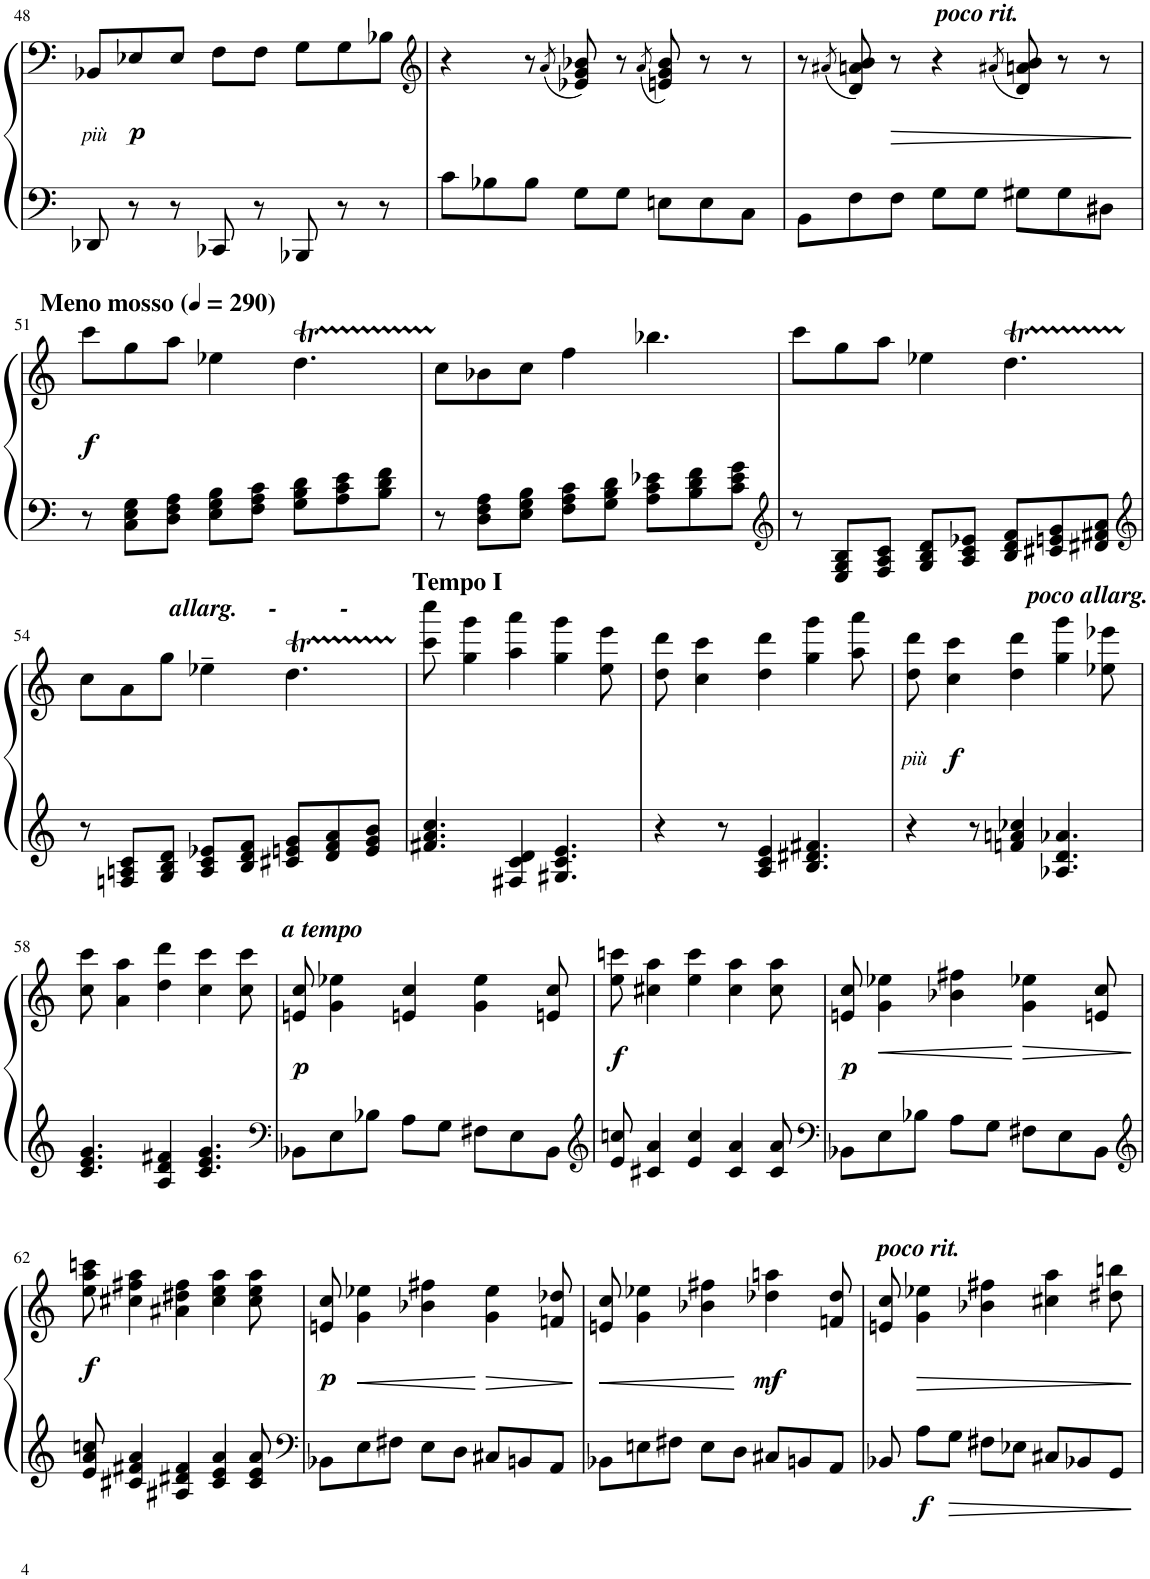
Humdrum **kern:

**kern	**kern	**dynam
*part1	*part1	*part1
*staff2	*staff1	*staff1/2
*I"Piano	*	*
*I'Pno	*	*
!!LO:PB:g=z
*clefF4	*clefF4	*
*k[]	*k[]	*
*M3/8+2/8+3/8	*M3/8+2/8+3/8	*
=48	=48	=48
!	!	!LO:DY:b
8DD-X/	8BB-X/L	other-dynamics
!	!	!LO:DY:b
8r	8E-X/	p
8r	8E-/J	.
8CC-X/	8F\L	.
8r	8F\J	.
8BBB-X/	8G\L	.
8r	8G\	.
8r	8B-X\J	.
=49	=49	=49
*	*clefG2	*
8c\L	4r	.
8B-X\	.	.
8B-\J	8r	.
.	(8qa/	.
8G\L	8e-X/ 8g/ 8b-X/)	.
8G\J	8r	.
.	(8qa/	.
8En\L	8en/ 8g/ 8b-/)	.
8E\	8r	.
8C\J	8r	.
=50	=50	=50
8BB\L	8r	.
.	(8qa#X/	.
8F\	8d/ 8an/ 8b/)	.
!	!	!LO:HP:b
8F\J	8r	>
!	!LO:TX:a:Bi:t=poco rit.	!
8G\L	4r	.
8G\J	.	.
.	(8qa#X/	.
8G#X\L	8d/ 8an/ 8b/)	.
8G#\	8r	.
8D#X\J	8r	.
.	.	]
!!LO:LB:g=z
=51	=51	=51
*	*MM290	*
!	!LO:TX:a:B:t=Meno mosso	!
!	!	!LO:DY:b
8r	8ccc\L	f
8C\ 8E\ 8G\L	8gg\	.
8D\ 8F\ 8A\J	8aa\J	.
8E\ 8G\ 8B\L	4ee-X\	.
8F\ 8A\ 8c\J	.	.
8G\ 8B\ 8d\L	4.ddT\	.
8A\ 8c\ 8e\	.	.
8B\ 8d\ 8f\J	.	.
=52	=52	=52
8r	8cc\L	.
8D\ 8F\ 8A\L	8b-X\	.
8E\ 8G\ 8B\J	8cc\J	.
8F\ 8A\ 8c\L	4ff\	.
8G\ 8B\ 8d\J	.	.
8A\ 8c\ 8e-X\L	4.bb-X\	.
8B\ 8d\ 8f\	.	.
8c\ 8e-\ 8g\J	.	.
=53	=53	=53
*clefG2	*	*
8r	8ccc\L	.
8E/ 8G/ 8B/L	8gg\	.
8F/ 8A/ 8c/J	8aa\J	.
8G/ 8B/ 8d/L	4ee-X\	.
8A/ 8c/ 8e-X/J	.	.
8B/ 8d/ 8f/L	4.ddT\	.
8c#X/ 8en/ 8g/	.	.
8d#X/ 8f#X/ 8a/J	.	.
!!LO:LB:g=z
=54	=54	=54
*clefG2	*	*
8r	8cc\L	.
8Fn/ 8An/ 8c/L	8a\	.
8G/ 8B/ 8d/J	8gg\J	.
!	!LO:TX:a:Bi:t=allarg.     -          -	!
8A/ 8c/ 8e-X/L	4ee-X~\	.
8B/ 8d/ 8f/J	.	.
8c#X/ 8en/ 8g/L	4.ddT\	.
8d/ 8f/ 8a/	.	.
8e/ 8g/ 8b/J	.	.
=55	=55	=55
!	!LO:TX:a:B:t=Tempo I	!
4.f#X/ 4.a/ 4.cc/	8ccc\ 8cccc\	.
.	4gg\ 4ggg\	.
4F#X/ 4c/ 4d/	4aa\ 4aaa\	.
4.G#X/ 4.c/ 4.e/	4gg\ 4ggg\	.
.	8ee\ 8eee\	.
=56	=56	=56
4r	8dd\ 8ddd\	.
.	4cc\ 4ccc\	.
8r	.	.
4A/ 4c/ 4e/	4dd\ 4ddd\	.
4.B/ 4.d#X/ 4.f#X/	4gg\ 4ggg\	.
.	8aa\ 8aaa\	.
=57	=57	=57
!	!	!LO:DY:b
4r	8dd\ 8ddd\	other-dynamics
!	!	!LO:DY:b
.	4cc\ 4ccc\	f
8r	.	.
4fn/ 4an/ 4cc-X/	4dd\ 4ddd\	.
!	!LO:TX:a:Bi:t=poco allarg.	!
4.A-X/ 4.d/ 4.a-X/	4gg\ 4ggg\	.
.	8ee-X\ 8eee-X\	.
!!LO:LB:g=z
=58	=58	=58
4.c/ 4.e/ 4.g/	8cc\ 8ccc\	.
.	4a\ 4aa\	.
4A/ 4d/ 4f#X/	4dd\ 4ddd\	.
4.c/ 4.e/ 4.g/	4cc\ 4ccc\	.
.	8cc\ 8ccc\	.
=59	=59	=59
*clefF4	*	*
!	!LO:TX:a:Bi:t=a tempo	!
!	!	!LO:DY:b
8BB-X\L	8en/ 8cc/	p
8E\	4g\ 4ee-X\	.
8B-X\J	.	.
8A\L	4en/ 4cc/	.
8G\J	.	.
8F#X\L	4g\ 4ee-\	.
8E\	.	.
8BB-\J	8en/ 8cc/	.
=60	=60	=60
*clefG2	*	*
!	!	!LO:DY:b
8e/ 8ccn/	8ee\ 8cccn\	f
4c#X/ 4a/	4cc#X\ 4aa\	.
4e/ 4cc/	4ee\ 4ccc\	.
4c#/ 4a/	4cc#\ 4aa\	.
8c#/ 8a/	8cc#\ 8aa\	.
=61	=61	=61
*clefF4	*	*
!	!	!LO:DY:b
8BB-X\L	8en/ 8cc/	p
!	!	!LO:HP:b
8E\	4g\ 4ee-X\	<
8B-X\J	.	.
8A\L	4b-X\ 4ff#X\	.
8G\J	.	.
!	!	!LO:HP:n=1:b
8F#X\L	4g\ 4ee-X\	[ >
8E\	.	.
8BB-\J	8en/ 8cc/	.
.	.	]
!!LO:LB:g=z
=62	=62	=62
*clefG2	*	*
!	!	!LO:DY:b
8e/ 8a/ 8ccn/	8ee\ 8aa\ 8cccn\	f
4c#X/ 4f#X/ 4a/	4cc#X\ 4ff#X\ 4aa\	.
4A#X/ 4d#X/ 4f#/	4a#X\ 4dd#X\ 4ff#\	.
4c#/ 4e/ 4a/	4cc#\ 4ee\ 4aa\	.
8c#/ 8e/ 8a/	8cc#\ 8ee\ 8aa\	.
=63	=63	=63
*clefF4	*	*
!	!	!LO:DY:b
8BB-X\L	8en/ 8cc/	p
!	!	!LO:HP:b
8E\	4g\ 4ee-X\	<
8F#X\J	.	.
8E\L	4b-X\ 4ff#X\	.
8D\J	.	.
!	!	!LO:HP:n=1:b
8C#X/L	4g\ 4ee-\	[ >
8BBn/	.	.
8AA/J	8fn/ 8dd-X/	.
.	.	]
=64	=64	=64
!	!	!LO:HP:b
8BB-X\L	8en/ 8cc/	<
8En\	4g\ 4ee-X\	.
8F#X\J	.	.
8E\L	4b-X\ 4ff#X\	.
8D\J	.	.
!	!	!LO:DY:n=1:b
8C#X/L	4dd-X\ 4aan\	[ mf
8BBn/	.	.
8AA/J	8fn/ 8dd-/	.
=65	=65	=65
8BB-X/	8en/ 8cc/	.
!	!LO:TX:a:Bi:t=poco rit.	!
!	!	!LO:HP:b
!	!	!LO:DY:n=1:b=2
8A\L	4g\ 4ee-X\	> f
8G\J	.	.
8F#X\L	4b-X\ 4ff#X\	.
8E-X\J	.	.
8C#X/L	4cc#X\ 4aa\	.
8BB-X/	.	.
8GG/J	8dd#X\ 8bbn\	.
.	.	]
=	=	=
*-	*-	*-
